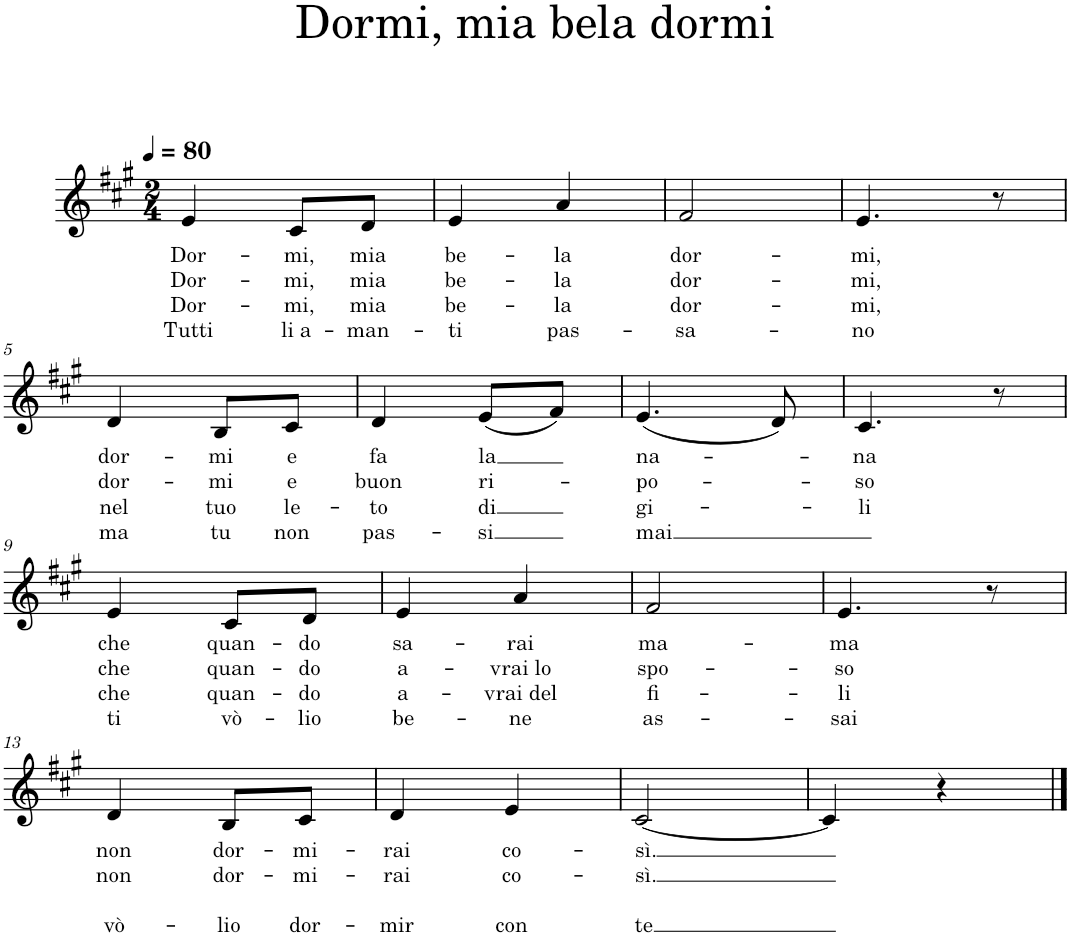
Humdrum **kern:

**kern	**text	**text	**text	**text
*part1	*part1	*part1	*part1	*part1
*staff1	*staff1	*staff1	*staff1	*staff1
*I"Voice	*	*	*	*
*I'Vo.	*	*	*	*
*clefG2	*	*	*	*
*k[f#c#g#]	*	*	*	*
*M2/4	*	*	*	*
*MM80	*	*	*	*
=1	=1	=1	=1	=1
!	!LO:LY:b	!LO:LY:b	!LO:LY:b	!LO:LY:b
4e/	Dor-	Dor-	Dor-	Tutti
!	!LO:LY:b	!LO:LY:b	!LO:LY:b	!LO:LY:b
8c#/L	-mi,	-mi,	-mi,	li a-
!	!LO:LY:b	!LO:LY:b	!LO:LY:b	!LO:LY:b
8d/J	mia	mia	mia	-man-
=2	=2	=2	=2	=2
!	!LO:LY:b	!LO:LY:b	!LO:LY:b	!LO:LY:b
4e/	be-	be-	be-	-ti
!	!LO:LY:b	!LO:LY:b	!LO:LY:b	!LO:LY:b
4a/	-la	-la	-la	pas-
=3	=3	=3	=3	=3
!	!LO:LY:b	!LO:LY:b	!LO:LY:b	!LO:LY:b
2f#/	dor-	dor-	dor-	-sa-
=4	=4	=4	=4	=4
!	!LO:LY:b	!LO:LY:b	!LO:LY:b	!LO:LY:b
4.e/	-mi,	-mi,	-mi,	-no
8r	.	.	.	.
!!LO:LB:g=z
=5	=5	=5	=5	=5
!	!LO:LY:b	!LO:LY:b	!LO:LY:b	!LO:LY:b
4d/	dor-	dor-	nel	ma
!	!LO:LY:b	!LO:LY:b	!LO:LY:b	!LO:LY:b
8B/L	-mi	-mi	tuo	tu
!	!LO:LY:b	!LO:LY:b	!LO:LY:b	!LO:LY:b
8c#/J	e	e	le-	non
=6	=6	=6	=6	=6
!	!LO:LY:b	!LO:LY:b	!LO:LY:b	!LO:LY:b
4d/	fa	buon	-to	pas-
!	!LO:LY:b	!LO:LY:b	!LO:LY:b	!LO:LY:b
(8e/L	la	ri-	di	-si
8f#/J)	.	.	.	.
=7	=7	=7	=7	=7
!	!LO:LY:b	!LO:LY:b	!LO:LY:b	!LO:LY:b
(4.e/	na-	-po-	gi-	mai
8d/)	.	.	.	.
=8	=8	=8	=8	=8
!	!LO:LY:b	!LO:LY:b	!LO:LY:b	!
4.c#/	-na	-so	-li	.
8r	.	.	.	.
!!LO:LB:g=z
=9	=9	=9	=9	=9
!	!LO:LY:b	!LO:LY:b	!LO:LY:b	!LO:LY:b
4e/	che	che	che	ti
!	!LO:LY:b	!LO:LY:b	!LO:LY:b	!LO:LY:b
8c#/L	quan-	quan-	quan-	vò-
!	!LO:LY:b	!LO:LY:b	!LO:LY:b	!LO:LY:b
8d/J	-do	-do	-do	-lio
=10	=10	=10	=10	=10
!	!LO:LY:b	!LO:LY:b	!LO:LY:b	!LO:LY:b
4e/	sa-	a-	a-	be-
!	!LO:LY:b	!LO:LY:b	!LO:LY:b	!LO:LY:b
4a/	-rai	-vrai lo	-vrai del	-ne
=11	=11	=11	=11	=11
!	!LO:LY:b	!LO:LY:b	!LO:LY:b	!LO:LY:b
2f#/	ma-	spo-	fi-	as-
=12	=12	=12	=12	=12
!	!LO:LY:b	!LO:LY:b	!LO:LY:b	!LO:LY:b
4.e/	-ma	-so	-li	-sai
8r	.	.	.	.
!!LO:LB:g=z
=13	=13	=13	=13	=13
!	!LO:LY:b	!LO:LY:b	!	!LO:LY:b
4d/	non	non	.	vò-
!	!LO:LY:b	!LO:LY:b	!	!LO:LY:b
8B/L	dor-	dor-	.	-lio
!	!LO:LY:b	!LO:LY:b	!	!LO:LY:b
8c#/J	-mi-	-mi-	.	dor-
=14	=14	=14	=14	=14
!	!LO:LY:b	!LO:LY:b	!	!LO:LY:b
4d/	-rai	-rai	.	-mir
!	!LO:LY:b	!LO:LY:b	!	!LO:LY:b
4e/	co-	co-	.	con
=15	=15	=15	=15	=15
!	!LO:LY:b	!LO:LY:b	!	!LO:LY:b
[2c#/	-sì.	-sì.	.	te
=16	=16	=16	=16	=16
4c#/]	.	.	.	.
4r	.	.	.	.
==	==	==	==	==
*-	*-	*-	*-	*-
